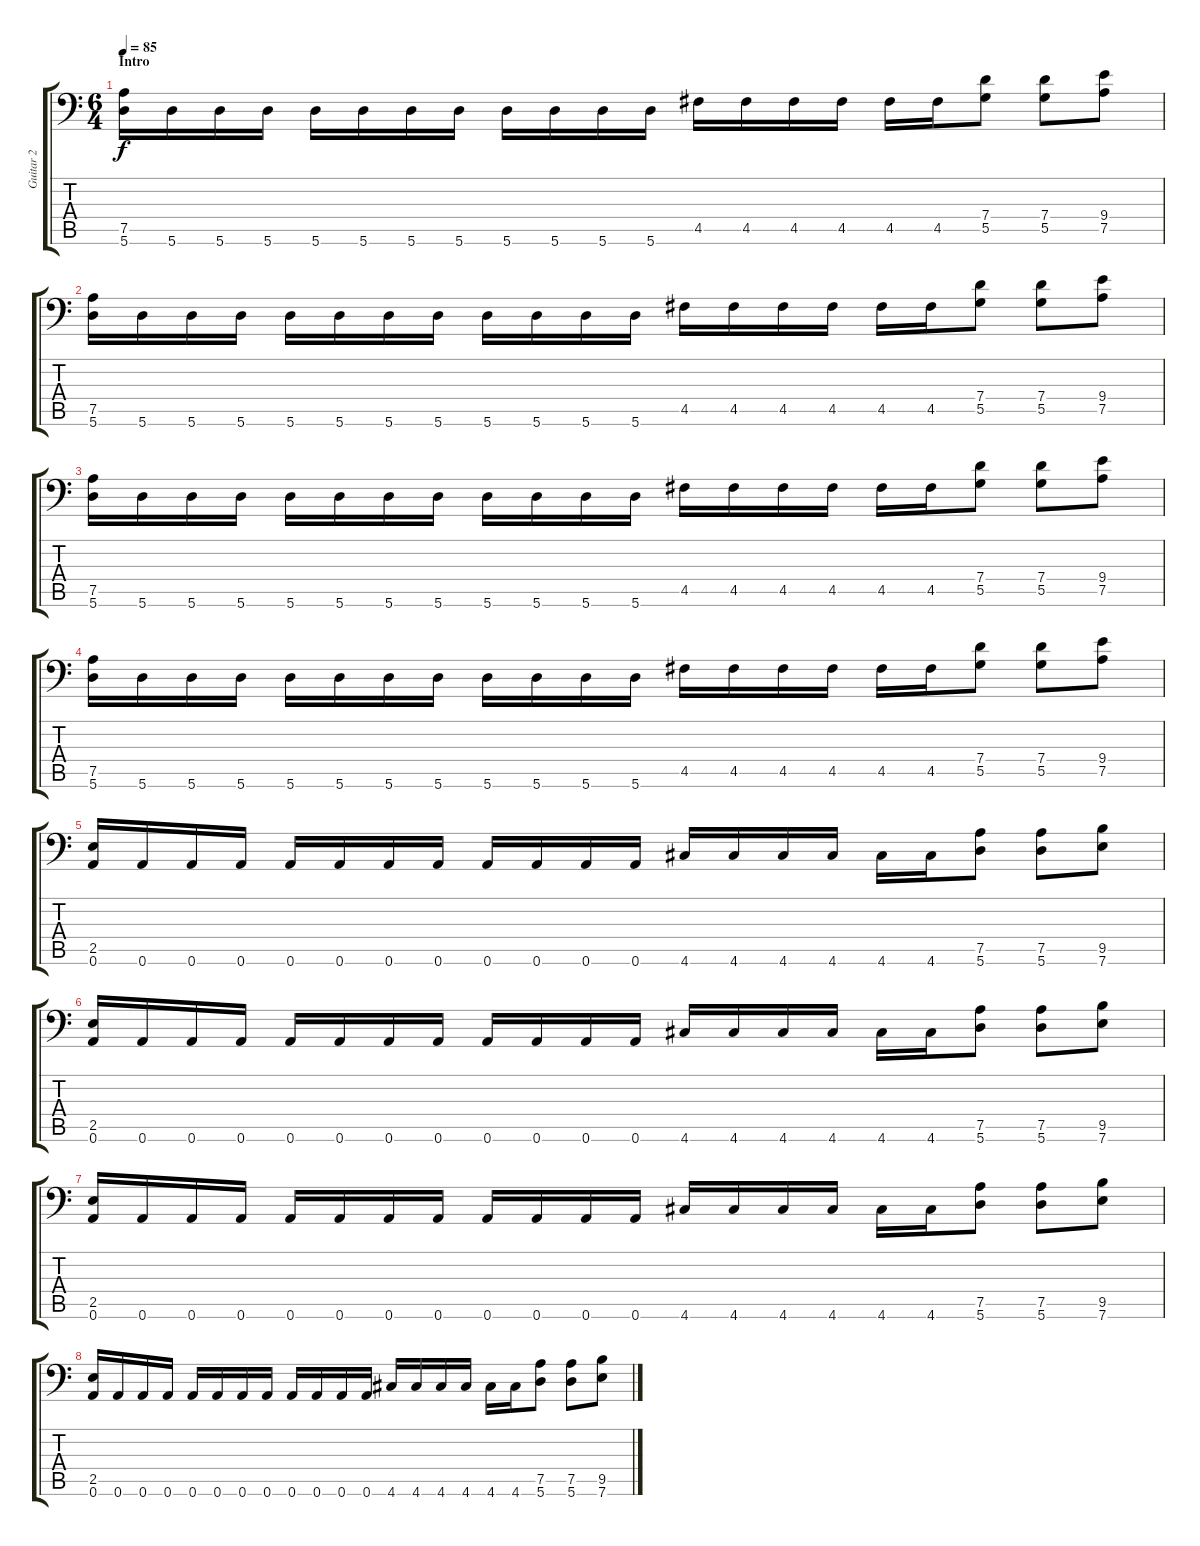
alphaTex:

\track ("Guitar 2" "Guitar 2") {instrument overdrivenguitar}
\staff {score tabs}
\tuning (A3 E3 C3 G2 D2 A1) {hide}
\ts (6 4)
\section ("" "Intro")
\tempo 85
\clef f4
\ks c
(7.5 5.6).16{dy f instrument overdrivenguitar} 5.6.16 5.6.16 5.6.16 5.6.16 5.6.16 5.6.16 5.6.16 5.6.16 5.6.16 5.6.16 5.6.16 4.5.16 4.5.16 4.5.16 4.5.16 4.5.16 4.5.16 (7.4 5.5).8 (7.4 5.5).8 (9.4 7.5).8 |
(7.5 5.6).16 5.6.16 5.6.16 5.6.16 5.6.16 5.6.16 5.6.16 5.6.16 5.6.16 5.6.16 5.6.16 5.6.16 4.5.16 4.5.16 4.5.16 4.5.16 4.5.16 4.5.16 (7.4 5.5).8 (7.4 5.5).8 (9.4 7.5).8 |
(7.5 5.6).16 5.6.16 5.6.16 5.6.16 5.6.16 5.6.16 5.6.16 5.6.16 5.6.16 5.6.16 5.6.16 5.6.16 4.5.16 4.5.16 4.5.16 4.5.16 4.5.16 4.5.16 (7.4 5.5).8 (7.4 5.5).8 (9.4 7.5).8 |
(7.5 5.6).16 5.6.16 5.6.16 5.6.16 5.6.16 5.6.16 5.6.16 5.6.16 5.6.16 5.6.16 5.6.16 5.6.16 4.5.16 4.5.16 4.5.16 4.5.16 4.5.16 4.5.16 (7.4 5.5).8 (7.4 5.5).8 (9.4 7.5).8 |
(2.5 0.6).16 0.6.16 0.6.16 0.6.16 0.6.16 0.6.16 0.6.16 0.6.16 0.6.16 0.6.16 0.6.16 0.6.16 4.6.16 4.6.16 4.6.16 4.6.16 4.6.16 4.6.16 (7.5 5.6).8 (7.5 5.6).8 (9.5 7.6).8 |
(2.5 0.6).16 0.6.16 0.6.16 0.6.16 0.6.16 0.6.16 0.6.16 0.6.16 0.6.16 0.6.16 0.6.16 0.6.16 4.6.16 4.6.16 4.6.16 4.6.16 4.6.16 4.6.16 (7.5 5.6).8 (7.5 5.6).8 (9.5 7.6).8 |
(2.5 0.6).16 0.6.16 0.6.16 0.6.16 0.6.16 0.6.16 0.6.16 0.6.16 0.6.16 0.6.16 0.6.16 0.6.16 4.6.16 4.6.16 4.6.16 4.6.16 4.6.16 4.6.16 (7.5 5.6).8 (7.5 5.6).8 (9.5 7.6).8 |
(2.5 0.6).16 0.6.16 0.6.16 0.6.16 0.6.16 0.6.16 0.6.16 0.6.16 0.6.16 0.6.16 0.6.16 0.6.16 4.6.16 4.6.16 4.6.16 4.6.16 4.6.16 4.6.16 (7.5 5.6).8 (7.5 5.6).8 (9.5 7.6).8
